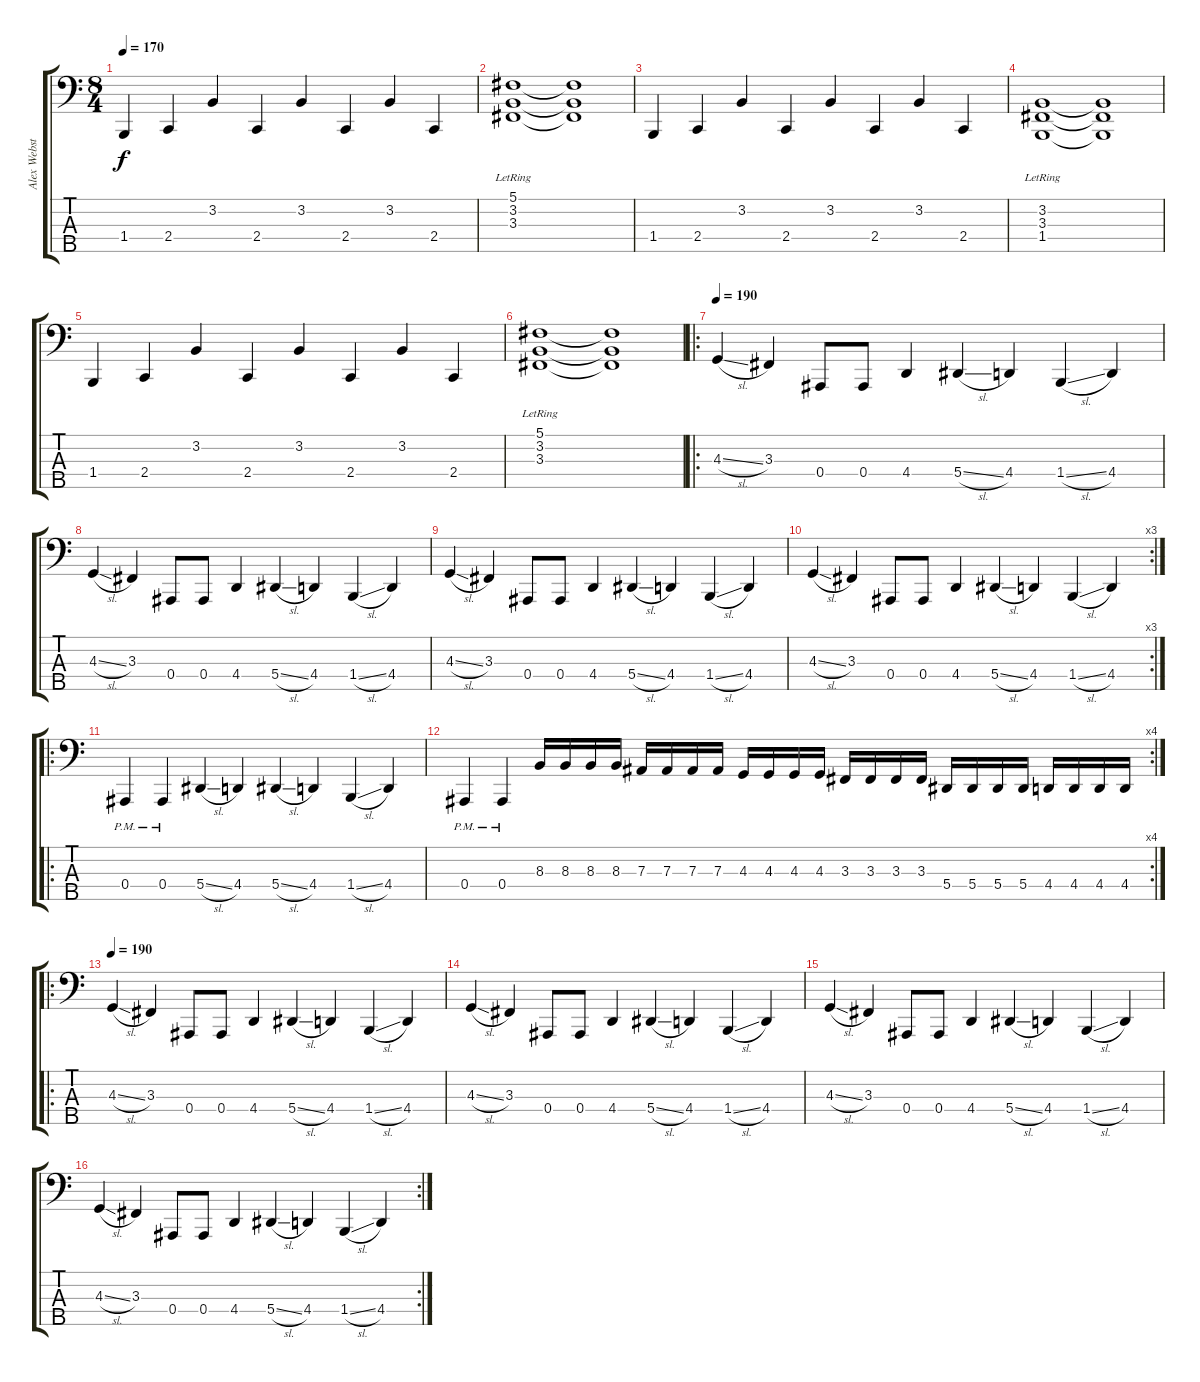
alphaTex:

\track ("Alex Webster" "Alex Webst") {instrument electricbassfinger}
\staff {score tabs}
\tuning (Db2 Ab1 Eb1 Bb0 F0) {hide}
\ts (8 4)
\tempo 170
\clef f4
\ks c
1.4.4{dy f} 2.4.4 3.2.4 2.4.4 3.2.4 2.4.4 3.2.4 2.4.4 |
(5.1 3.2{lr} 3.3).1 (5.1{t} 3.2{t} 3.3{t}).1 |
1.4.4 2.4.4 3.2.4 2.4.4 3.2.4 2.4.4 3.2.4 2.4.4 |
(3.2 3.3{lr} 1.4).1 (3.2{t} 3.3{t} 1.4{t}).1 |
1.4.4 2.4.4 3.2.4 2.4.4 3.2.4 2.4.4 3.2.4 2.4.4 |
(5.1 3.2{lr} 3.3).1 (5.1{t} 3.2{t} 3.3{t}).1 |
\ro
\tempo 190
4.3{sl}.4 3.3.4 0.4.8 0.4.8 4.4.4 5.4{sl}.4 4.4.4 1.4{sl}.4 4.4.4 |
4.3{sl}.4 3.3.4 0.4.8 0.4.8 4.4.4 5.4{sl}.4 4.4.4 1.4{sl}.4 4.4.4 |
4.3{sl}.4 3.3.4 0.4.8 0.4.8 4.4.4 5.4{sl}.4 4.4.4 1.4{sl}.4 4.4.4 |
\rc 3
4.3{sl}.4 3.3.4 0.4.8 0.4.8 4.4.4 5.4{sl}.4 4.4.4 1.4{sl}.4 4.4.4 |
\ro
0.4{pm}.4 0.4{pm}.4 5.4{sl}.4 4.4.4 5.4{sl}.4 4.4.4 1.4{sl}.4 4.4.4 |
\rc 4
0.4{pm}.4 0.4{pm}.4 8.3.16 8.3.16 8.3.16 8.3.16 7.3.16 7.3.16 7.3.16 7.3.16 4.3.16 4.3.16 4.3.16 4.3.16 3.3.16 3.3.16 3.3.16 3.3.16 5.4.16 5.4.16 5.4.16 5.4.16 4.4.16 4.4.16 4.4.16 4.4.16 |
\ro
\tempo 190
4.3{sl}.4 3.3.4 0.4.8 0.4.8 4.4.4 5.4{sl}.4 4.4.4 1.4{sl}.4 4.4.4 |
4.3{sl}.4 3.3.4 0.4.8 0.4.8 4.4.4 5.4{sl}.4 4.4.4 1.4{sl}.4 4.4.4 |
4.3{sl}.4 3.3.4 0.4.8 0.4.8 4.4.4 5.4{sl}.4 4.4.4 1.4{sl}.4 4.4.4 |
\rc 2
4.3{sl}.4 3.3.4 0.4.8 0.4.8 4.4.4 5.4{sl}.4 4.4.4 1.4{sl}.4 4.4.4
